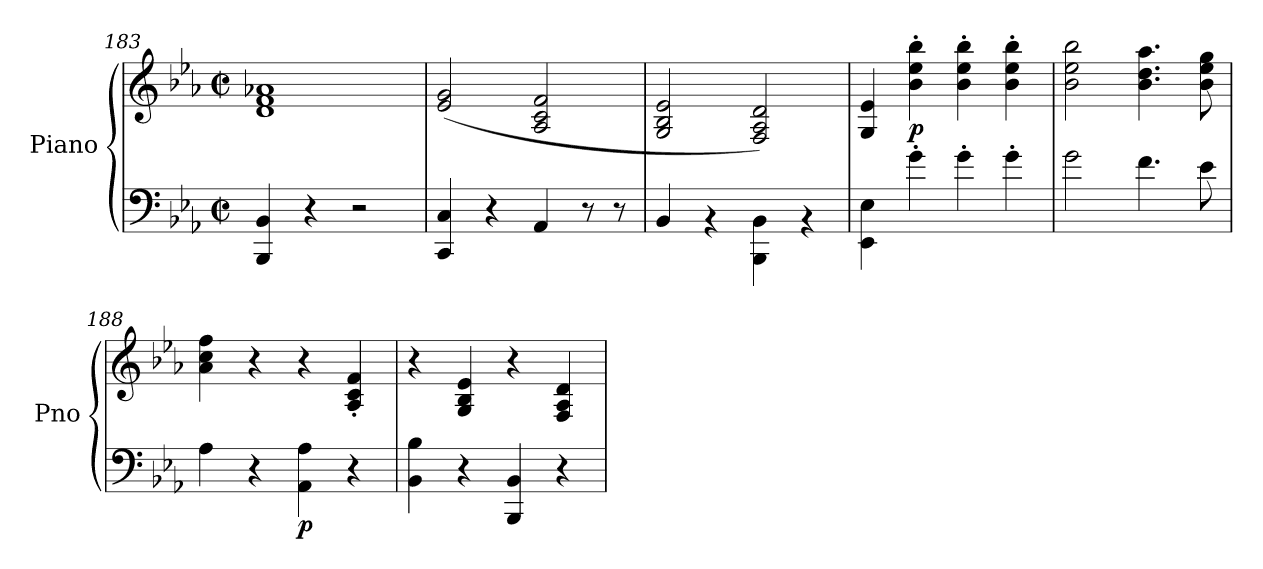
**kern	**kern	**dynam
*part1	*part1	*part1
*staff2	*staff1	*staff1/2
*I"Piano	*	*
*I'Pno	*	*
*clefF4	*clefG2	*
*k[b-e-a-]	*k[b-e-a-]	*
*M2/2	*M2/2	*
*met(c|)	*met(c|)	*
=183	=183	=183
4BBB-/ 4BB-/	1d 1f 1a-X	.
4r	.	.
2r	.	.
!!LO:LB:g=z
=184	=184	=184
4CC/ 4C/	(>2e-/ 2g/	.
4r	.	.
4AA-/	2A-/ 2c/ 2f/	.
8r	.	.
8r	.	.
=185	=185	=185
4BB-/	2G/ 2B-/ 2e-/	.
4rBB	.	.
4BBB-\ 4BB-\	2F/ 2A-/ 2d/)	.
4rBB	.	.
=186	=186	=186
4EE-\ 4E-\	4G/ 4e-/	.
!	!	!LO:DY:b
4g'\	4b-\' 4ee-\' 4bb-\'	p
4g'\	4b-\' 4ee-\' 4bb-\'	.
4g'\	4b-\' 4ee-\' 4bb-\'	.
=187	=187	=187
2g\	2b-\ 2ee-\ 2bb-\	.
4.f\	4.b-\ 4.dd\ 4.aa-\	.
8e-\	8b-\ 8ee-\ 8gg\	.
=188	=188	=188
4A-\	4a-\ 4cc\ 4ff\	.
4r	4r	.
!	!	!LO:DY:b=2
4AA-\ 4A-\	4r	p
4r	4A-/' 4c/' 4f/'	.
!!LO:LB:g=z
=189	=189	=189
4BB-\ 4B-\	4r	.
4r	4G/ 4B-/ 4e-/	.
4BBB-/ 4BB-/	4r	.
4r	4F/ 4A-/ 4d/	.
=	=	=
*-	*-	*-
